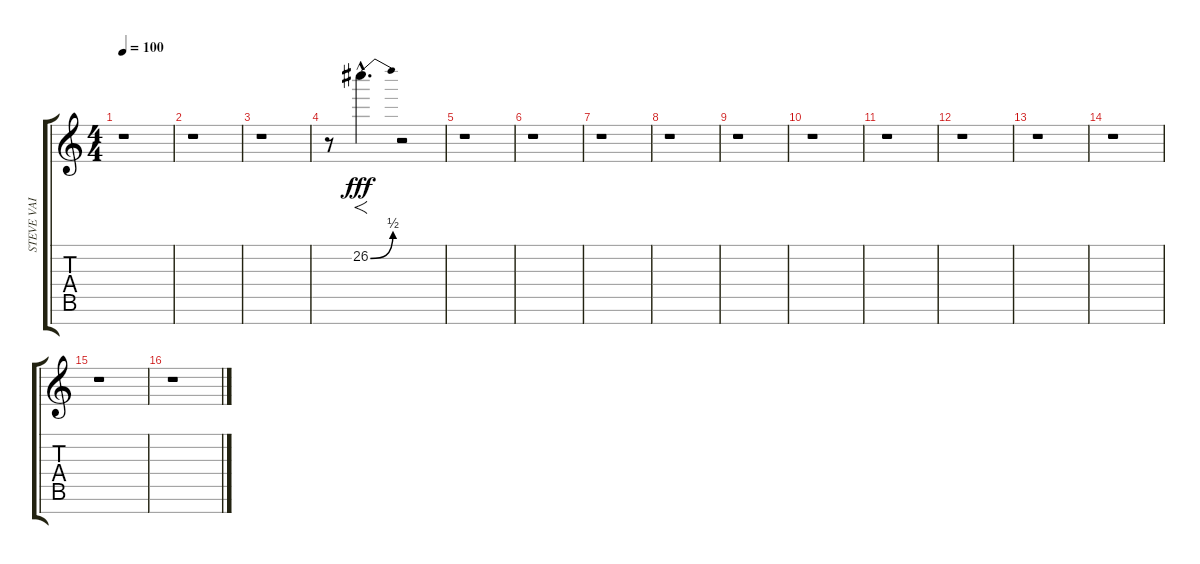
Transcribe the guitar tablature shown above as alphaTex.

\track ("STEVE VAI (PART)" "STEVE VAI ") {instrument overdrivenguitar}
\staff {score tabs}
\tuning (E4 B3 G3 D3 A2 E2 B1) {hide}
\ts (4 4)
\tempo 100
\clef g2
\ks c
r.1{dy ff} |
r.1 |
r.1 |
r.8 26.2{be (bend 0 0 60 2) hac}.4{f d dy fff} r.2 |
r.1 |
r.1 |
r.1 |
r.1 |
r.1 |
r.1 |
r.1 |
r.1 |
r.1 |
r.1 |
r.1 |
r.1
